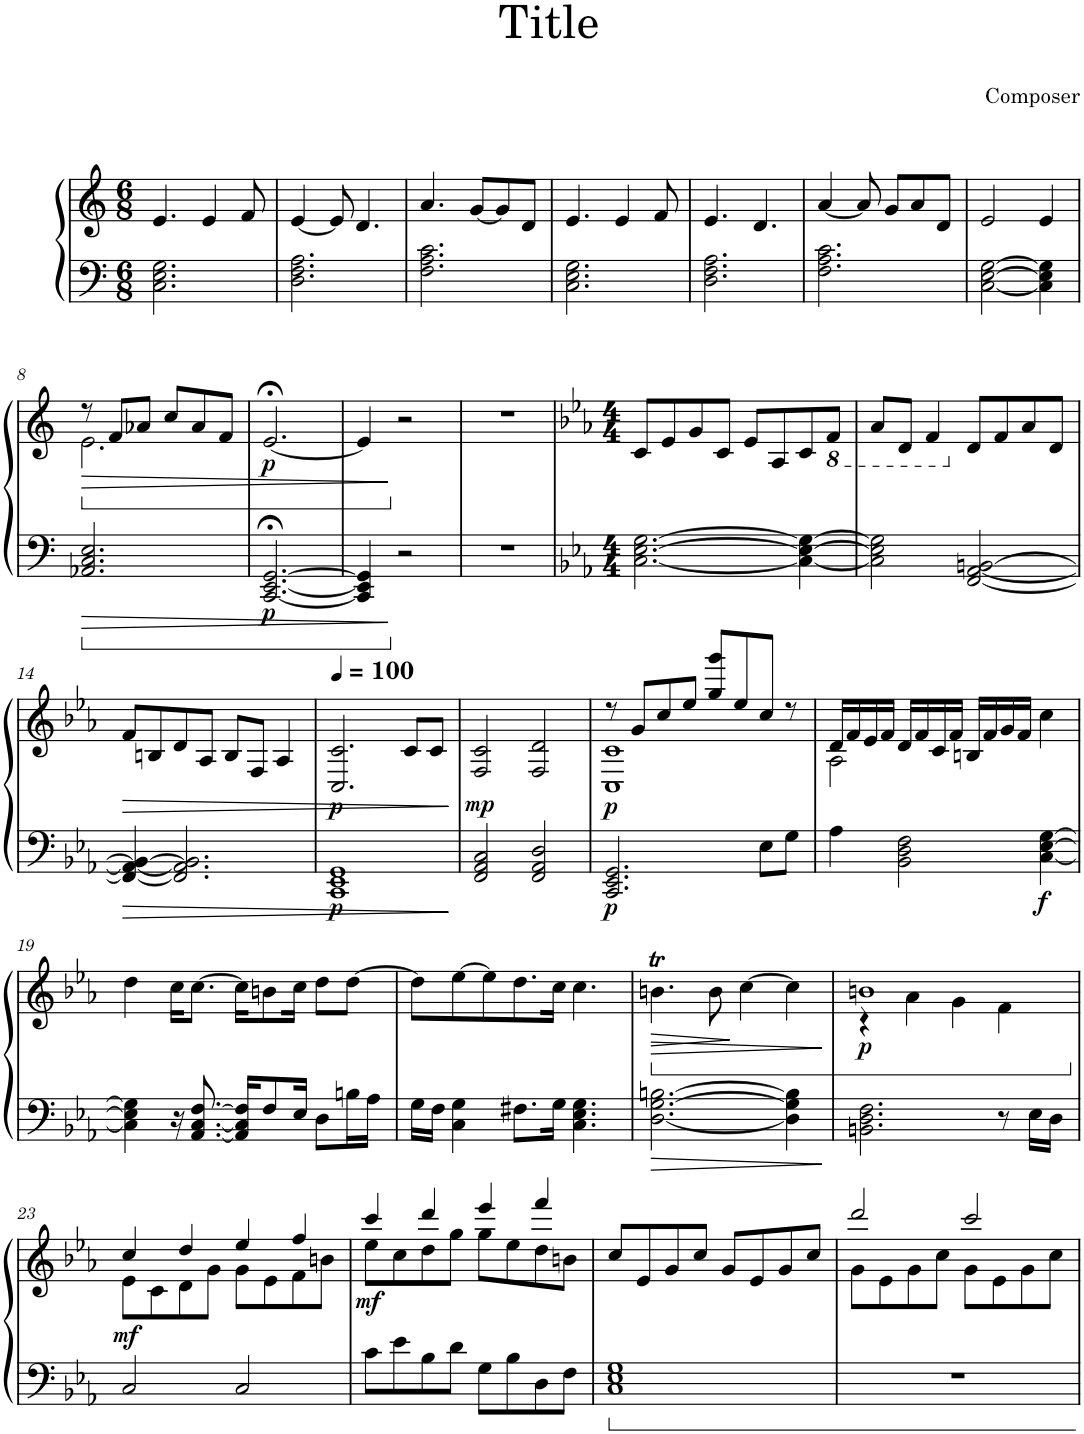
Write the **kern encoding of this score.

**kern	**kern	**dynam
*part1	*part1	*part1
*staff2	*staff1	*staff1/2
*I"Piano	*	*
*I'Pno.	*	*
*clefF4	*clefG2	*
*k[]	*k[]	*
*M6/8	*M6/8	*
=1	=1	=1
2.C\ 2.E\ 2.G\	4.e/	.
.	4e/	.
.	8f/	.
=2	=2	=2
2.D\ 2.F\ 2.A\	[4e/	.
.	8e/]	.
.	4.d/	.
=3	=3	=3
2.F\ 2.A\ 2.c\	4.a/	.
.	[8g/L	.
.	8g/]	.
.	8d/J	.
=4	=4	=4
2.C\ 2.E\ 2.G\	4.e/	.
.	4e/	.
.	8f/	.
=5	=5	=5
2.D\ 2.F\ 2.A\	4.e/	.
.	4.d/	.
=6	=6	=6
2.F\ 2.A\ 2.c\	[4a/	.
.	8a/]	.
.	8g/L	.
.	8a/	.
.	8d/J	.
=7	=7	=7
[2C\ [2E\ [2G\	2e/	.
4C\] 4E\] 4G\]	4e/	.
!!LO:LB:g=z
=8	=8	=8
*	*ped	*
*	*^	*
2.AA-X/ 2.C/ 2.E/	8r	2.e\	.
!	!	!	!LO:HP:b
.	8f/L	.	>
.	8a-X/J	.	.
.	8cc/L	.	.
.	8a-/	.	.
.	8f/J	.	.
*	*v	*v	*
=9	=9	=9
!	!	!LO:HP:b
!	!	!LO:DY:n=1:b=2
!	!	!LO:DY:n=2:b
[2.CC/;< [2.EE/;< [2.GG/;<	[2.e;</	> p p
=10	=10	=10
4CC/] 4EE/] 4GG/]	4e/]	.
*	*Xped	*
2r	2r	] ]
=11	=11	=11
2.r	2.r	.
=12	=12	=12
*k[b-e-a-]	*k[b-e-a-]	*
*M4/4	*M4/4	*
[2.C\ [2.E-\ [2.G\	8c/L	.
.	8e-/	.
.	8g/	.
.	8c/J	.
.	8e-/L	.
.	8A-/	.
4C\_ 4E-\_ 4G\_	8c/	.
*	*8ba	*
.	8F/J	.
=13	=13	=13
2C\] 2E-\] 2G\]	8A-/L	.
.	8D/J	.
.	4F/	.
*	*X8ba	*
[2FF/ [2AA-/ [2BBn/	8d/L	.
.	8f/	.
.	8a-/	.
.	8d/J	.
!!LO:LB:g=z
=14	=14	=14
!	!	!LO:HP:b
4FF/_ 4AA-/_ 4BB/_	8f/L	>
.	8Bn/	.
2.FF/] 2.AA-/] 2.BB/]	8d/	.
.	8A-/J	.
.	8B/L	.
.	8F/J	.
.	4A-/	.
=15	=15	=15
*	*MM100	*
!	!	!LO:DY:b=2
!	!	!LO:DY:n=1:b
1CC 1EE- 1GG	2.C/ 2.c/	p p
.	8c/L	.
.	8c/J	.
.	.	]
=16	=16	=16
!	!	!LO:DY:b
2FF/ 2AA-/ 2C/	2F/ 2c/	mp
2FF/ 2AA-/ 2D/	2F/ 2d/	.
=17	=17	=17
*	*^	*
!	!	!	!LO:DY:b=2
!	!	!	!LO:DY:n=1:b
2.CC/ 2.EE-/ 2.GG/	8r	1C 1c	p p
.	8g/L	.	.
.	8cc/	.	.
.	8ee-/J	.	.
.	8gg/ 8ggg/L	.	.
.	8ee-/	.	.
8E-\L	8cc/J	.	.
8G\J	8r	.	.
=18	=18	=18	=18
4A-\	16d/LL	2A-\	.
.	16f/	.	.
.	16e-/	.	.
.	16f/JJ	.	.
2BB-\ 2D\ 2F\	16d/LL	.	.
.	16f/	.	.
.	16c/	.	.
.	16f/JJ	.	.
.	16Bn/LL	2ryy	.
.	16f/	.	.
.	16g/	.	.
.	16f/JJ	.	.
!	!	!	!LO:DY:b=2
[4C\ [4E-\ [4G\	4cc\	.	f
*	*v	*v	*
!!LO:LB:g=z
=19	=19	=19
4C\] 4E-\] 4G\]	4dd\	.
16r	16cc\KL	.
[8.AA-/ [8.C/ [8.F/	[8.cc\J	.
16AA-/] 16C/] 16F/]KL	16cc\KL]	.
8F/	8bn\	.
16E-/Jk	16cc\Jk	.
8D\L	8dd\L	.
16Bn\L	[8dd\J	.
16A-\JJ	.	.
=20	=20	=20
16G\LL	8dd\L]	.
16F\JJ	.	.
4C\ 4G\	[8ee-\	.
.	8ee-\]	.
8.F#X\L	8.dd\	.
16G\Jk	16cc\Jk	.
4.C\ 4.E-\ 4.G\	4.cc\	.
=21	=21	=21
!	!	!LO:HP:b
[2.D\ [2.G\ [2.Bn\	4.bnt\	>
!	!	!LO:HP:b
.	8b\	>
*	*ped	*
.	[4cc\	]
4D\] 4G\] 4B\]	4cc\]	.
.	.	]
=22	=22	=22
*	*^	*
!	!	!	!LO:DY:b
2.BBn\ 2.D\ 2.F\	1bn	4r	p
.	.	4a-\	.
.	.	4g\	.
8r	.	4f\	.
16E-\LL	.	.	.
16D\JJ	.	.	.
!!LO:LB:g=z	!!
=23	=23	=23	=23
*	*Xped	*	*
!	!	!	!LO:DY:b
2C/	4cc/	8e-\L	mf
.	.	8c\	.
.	4dd/	8d\	.
.	.	8g\J	.
2C/	4ee-/	8g\L	.
.	.	8e-\	.
.	4ff/	8f\	.
.	.	8bn\J	.
=24	=24	=24	=24
!	!	!	!LO:DY:b
8c\L	4ccc/	8ee-\L	mf
8e-\	.	8cc\	.
8B-\	4ddd/	8dd\	.
8d\J	.	8gg\J	.
8G\L	4eee-/	8gg\L	.
8B-\	.	8ee-\	.
8D\	4fff/	8dd\	.
8F\J	.	8bn\J	.
*	*v	*v	*
=25	=25	=25
1C 1E- 1G	8cc/L	.
.	8e-/	.
.	8g/	.
.	8cc/J	.
.	8g/L	.
.	8e-/	.
.	8g/	.
.	8cc/J	.
=26	=26	=26
*	*^	*
1r	2ddd/	8g\L	.
.	.	8e-\	.
.	.	8g\	.
.	.	8cc\J	.
.	2ccc/	8g\L	.
.	.	8e-\	.
.	.	8g\	.
.	.	8cc\J	.
*	*v	*v	*
=	=	=
*-	*-	*-
